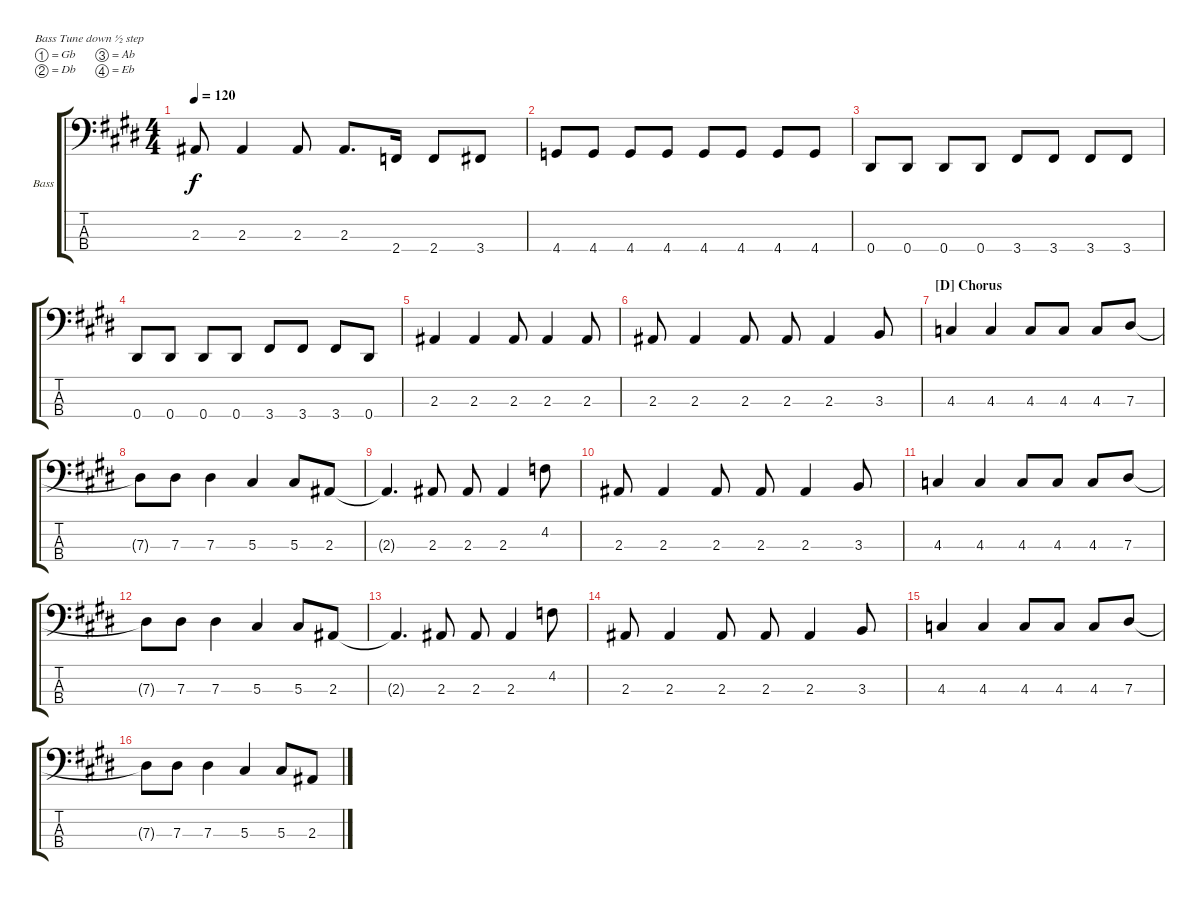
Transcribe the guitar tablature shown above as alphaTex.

\defaultSystemsLayout 4
\bracketExtendMode groupsimilarinstruments
\firstSystemTrackNameOrientation horizontal
\otherSystemsTrackNameOrientation horizontal
\track ("Bass" "Bass") {instrument electricbassfinger}
\staff {score tabs}
\tuning (Gb2 Db2 Ab1 Eb1)
\ts (4 4)
\tempo 120
\clef f4
\scale
1.07818
\ks e
2.3.8{dy f} 2.3.4 2.3.8 2.3.8{d} 2.4.16 2.4.8 3.4.8 |
\scale
0.921816 4.4.8 4.4.8 4.4.8 4.4.8 4.4.8 4.4.8 4.4.8 4.4.8 |
\scale
1.07818 0.4.8 0.4.8 0.4.8 0.4.8 3.4.8 3.4.8 3.4.8 3.4.8 |
\scale
0.921816 0.4.8 0.4.8 0.4.8 0.4.8 3.4.8 3.4.8 3.4.8 0.4.8 |
\scale
1.07818 2.3.4 2.3.4 2.3.8 2.3.4 2.3.8 |
\scale
0.921816 2.3.8 2.3.4 2.3.8 2.3.8 2.3.4 3.3.8 |
\section ("D" "Chorus")
\scale
1.07818 4.3.4 4.3.4 4.3.8 4.3.8 4.3.8 7.3.8 |
\scale
0.921816 7.3{t}.8 7.3.8 7.3.4 5.3.4 5.3.8 2.3.8 |
\scale
1.07818 2.3{t}.4{d} 2.3.8 2.3.8 2.3.4 4.2.8 |
\scale
0.921816 2.3.8 2.3.4 2.3.8 2.3.8 2.3.4 3.3.8 |
\scale
1.07818 4.3.4 4.3.4 4.3.8 4.3.8 4.3.8 7.3.8 |
\scale
0.921816 7.3{t}.8 7.3.8 7.3.4 5.3.4 5.3.8 2.3.8 |
\scale
1.07818 2.3{t}.4{d} 2.3.8 2.3.8 2.3.4 4.2.8 |
\scale
0.921816 2.3.8 2.3.4 2.3.8 2.3.8 2.3.4 3.3.8 |
\scale
1.07818 4.3.4 4.3.4 4.3.8 4.3.8 4.3.8 7.3.8 |
\scale
0.921816 7.3{t}.8 7.3.8 7.3.4 5.3.4 5.3.8 2.3.8
